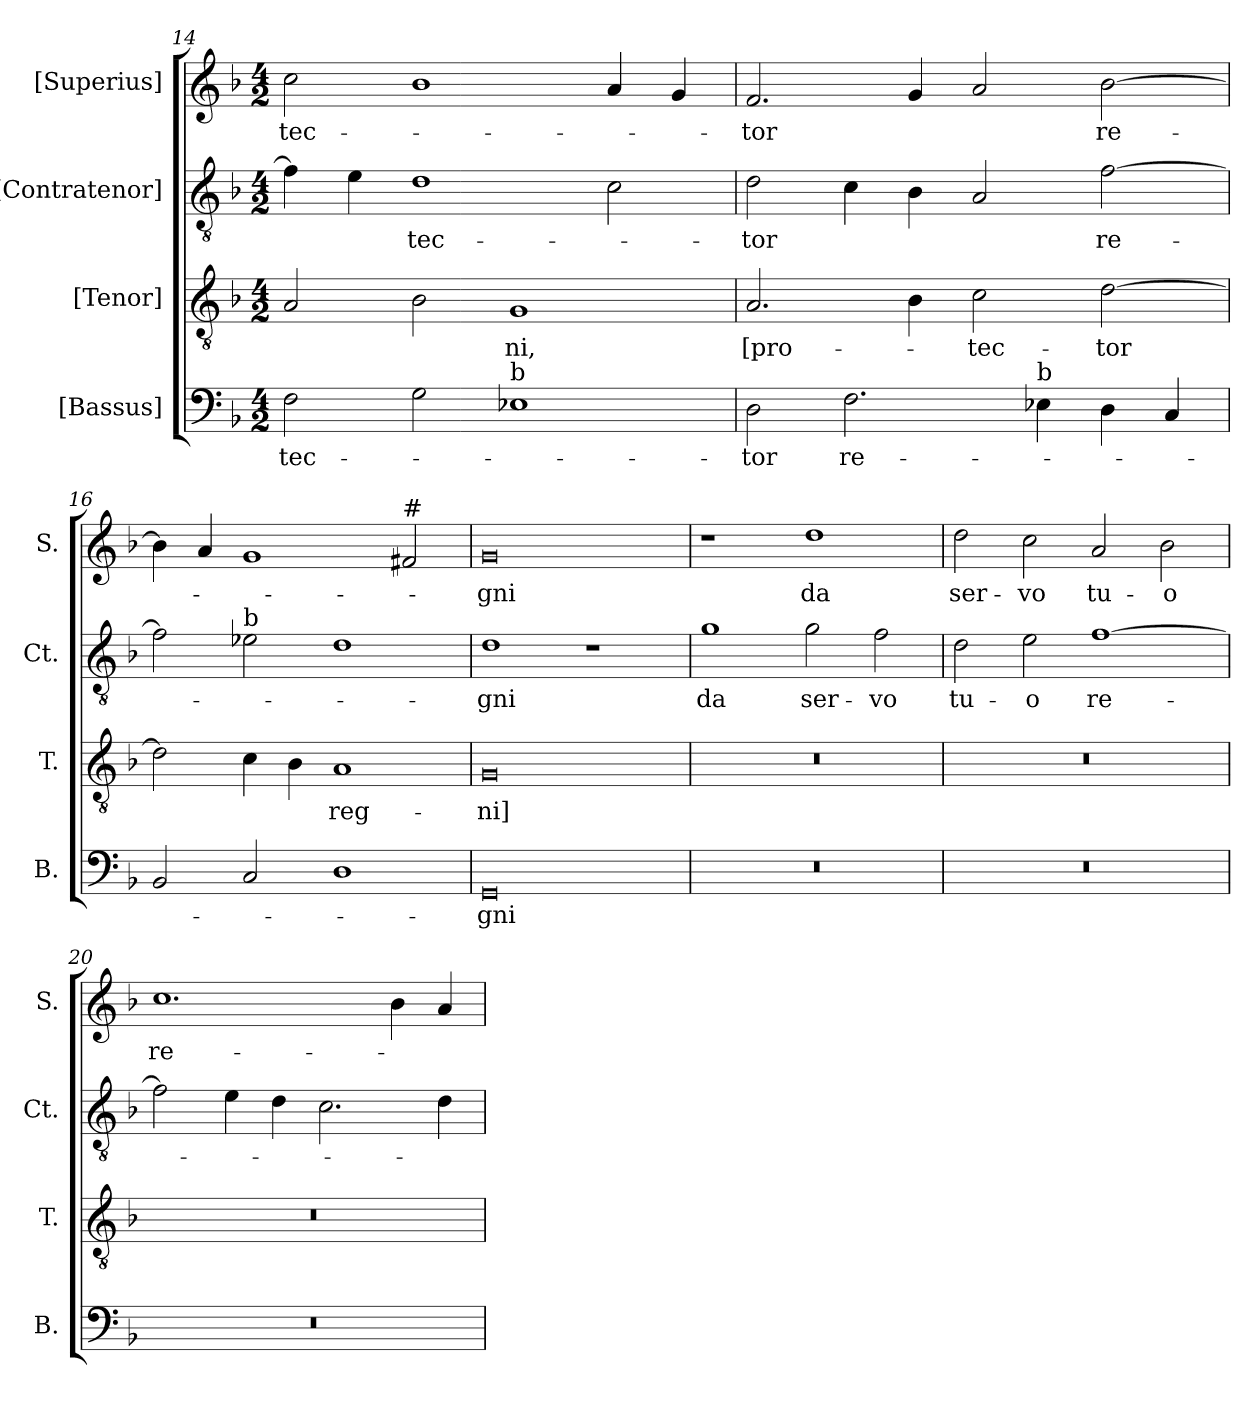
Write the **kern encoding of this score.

**kern	**text	**kern	**text	**kern	**text	**kern	**text
*part4	*part4	*part3	*part3	*part2	*part2	*part1	*part1
*staff4	*staff4	*staff3	*staff3	*staff2	*staff2	*staff1	*staff1
*I"[Bassus]	*	*I"[Tenor]	*	*I"[Contratenor]	*	*I"[Superius]	*
*I'B.	*	*I'T.	*	*I'Ct.	*	*I'S.	*
*clefF4	*	*clefGv2	*	*clefGv2	*	*clefG2	*
*	*	*ITrd7c12	*	*ITrd7c12	*	*	*
*k[b-]	*	*k[b-]	*	*k[b-]	*	*k[b-]	*
*F:	*	*F:	*	*F:	*	*F:	*
*M4/2	*	*M4/2	*	*M4/2	*	*M4/2	*
=14	=14	=14	=14	=14	=14	=14	=14
!	!LO:LY:b:color=#000000	!	!	!	!	!	!
!	!	!	!	!	!	!	!LO:LY:b:color=#000000
2Fi\	-tec-	2AAi/	.	4Fi\]	.	2cci\	-tec-
.	.	.	.	4Ei\	.	.	.
!	!	!	!	!	!LO:LY:b:color=#000000	!	!
2Gi\	.	2BB-i\	.	1Di	-tec-	1b-i	.
!LO:TX:a:t=b	!	!	!	!	!	!	!
!	!	!	!LO:LY:b:color=#000000	!	!	!	!
1E-j	.	1GGi	-ni,	.	.	.	.
.	.	.	.	2Ci\	.	4ai/	.
.	.	.	.	.	.	4gi/	.
=15	=15	=15	=15	=15	=15	=15	=15
!	!LO:LY:b:color=#000000	!	!	!	!	!	!
!	!	!	!LO:LY:b:color=#000000	!	!	!	!
!	!	!	!	!	!LO:LY:b:color=#000000	!	!
!	!	!	!	!	!	!	!LO:LY:b:color=#000000
2Di\	-tor	2.AAi/	[pro-	2Di\	-tor	2.fi/	-tor
!	!LO:LY:b:color=#000000	!	!	!	!	!	!
2.Fi\	re-	.	.	4Ci\	.	.	.
.	.	4BB-i\	.	4BB-i\	.	4gi/	.
!	!	!	!LO:LY:b:color=#000000	!	!	!	!
.	.	2Ci\	-tec-	2AAi/	.	2ai/	.
!LO:TX:a:t=b	!	!	!	!	!	!	!
4E-j\	.	.	.	.	.	.	.
!	!	!	!LO:LY:b:color=#000000	!	!	!	!
!	!	!	!	!	!LO:LY:b:color=#000000	!	!
!	!	!	!	!	!	!	!LO:LY:b:color=#000000
4Di\	.	[>2Di\	-tor	[>2Fi\	re-	[>2b-i\	re-
4Ci/	.	.	.	.	.	.	.
!!LO:PB:g=z
=16	=16	=16	=16	=16	=16	=16	=16
2BB-i/	.	2Di\]	.	2Fi\]	.	4b-i\]	.
.	.	.	.	.	.	4ai/	.
!	!	!	!	!LO:TX:a:t=b	!	!	!
2Ci/	.	4Ci\	.	2E-j\	.	1gi	.
.	.	4BB-i\	.	.	.	.	.
!	!	!	!LO:LY:b:color=#000000	!	!	!	!
1Di	.	1AAi	reg-	1Di	.	.	.
!	!	!	!	!	!	!LO:TX:a:t=#	!
.	.	.	.	.	.	2f#j/	.
=17	=17	=17	=17	=17	=17	=17	=17
!	!LO:LY:b:color=#000000	!	!	!	!	!	!
!	!	!	!LO:LY:b:color=#000000	!	!	!	!
!	!	!	!	!	!LO:LY:b:color=#000000	!	!
!	!	!	!	!	!	!	!LO:LY:b:color=#000000
0GGi	-gni	0GGi	-ni]	1Di	-gni	0gi	-gni
.	.	.	.	1r	.	.	.
=18	=18	=18	=18	=18	=18	=18	=18
!LO:N:vis=1	!	!LO:N:vis=1	!	!	!	!	!
!	!	!	!	!	!LO:LY:b:color=#000000	!	!
0r	.	0r	.	1Gi	da	1r	.
!	!	!	!	!	!LO:LY:b:color=#000000	!	!
!	!	!	!	!	!	!	!LO:LY:b:color=#000000
.	.	.	.	2Gi\	ser-	1ddi	da
!	!	!	!	!	!LO:LY:b:color=#000000	!	!
.	.	.	.	2Fi\	-vo	.	.
=19	=19	=19	=19	=19	=19	=19	=19
!LO:N:vis=1	!	!LO:N:vis=1	!	!	!	!	!
!	!	!	!	!	!LO:LY:b:color=#000000	!	!
!	!	!	!	!	!	!	!LO:LY:b:color=#000000
0r	.	0r	.	2Di\	tu-	2ddi\	ser-
!	!	!	!	!	!LO:LY:b:color=#000000	!	!
!	!	!	!	!	!	!	!LO:LY:b:color=#000000
.	.	.	.	2Ei\	-o	2cci\	-vo
!	!	!	!	!	!LO:LY:b:color=#000000	!	!
!	!	!	!	!	!	!	!LO:LY:b:color=#000000
.	.	.	.	[>1Fi	re-	2ai/	tu-
!	!	!	!	!	!	!	!LO:LY:b:color=#000000
.	.	.	.	.	.	2b-i\	-o
=20	=20	=20	=20	=20	=20	=20	=20
!LO:N:vis=1	!	!LO:N:vis=1	!	!	!	!	!
!	!	!	!	!	!	!	!LO:LY:b:color=#000000
0r	.	0r	.	2Fi\]	.	1.cci	re-
.	.	.	.	4Ei\	.	.	.
.	.	.	.	4Di\	.	.	.
.	.	.	.	2.Ci\	.	.	.
.	.	.	.	.	.	4b-i\	.
.	.	.	.	4Di\	.	4ai/	.
=	=	=	=	=	=	=	=
*-	*-	*-	*-	*-	*-	*-	*-
